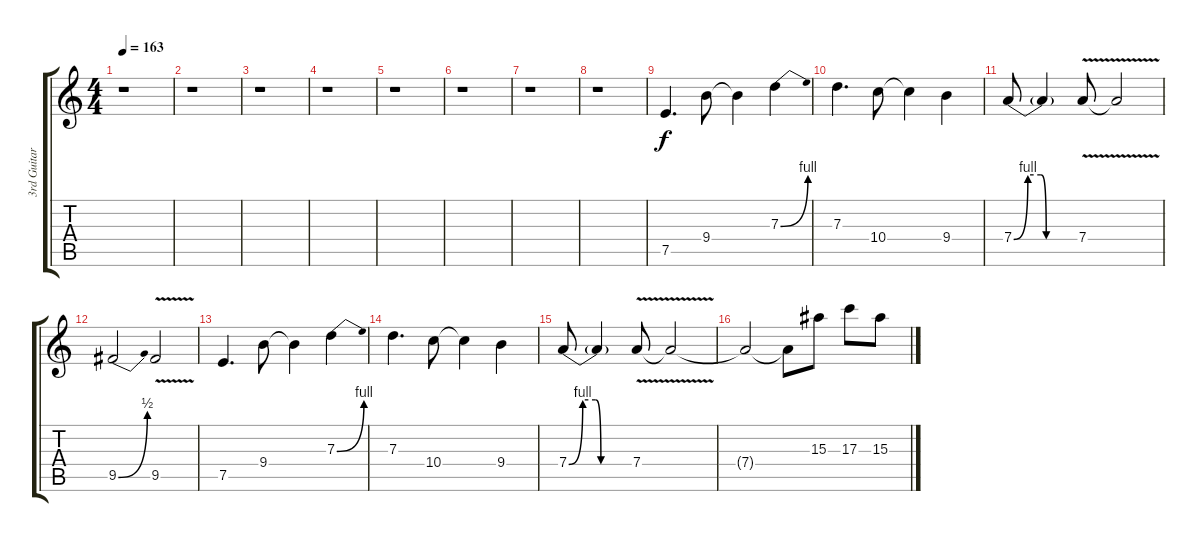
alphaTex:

\track ("3rd Guitar" "3rd Guitar") {instrument distortionguitar}
\staff {score tabs}
\tuning (E4 B3 G3 D3 A2 E2) {hide}
\ts (4 4)
\tempo 163
\clef g2
\ks c
r.1{dy f} |
r.1 |
r.1 |
r.1 |
r.1 |
r.1 |
r.1 |
r.1 |
7.5.4{d} 9.4.8 9.4{t}.4 7.3{be (bend 0 0 60 4)}.4 |
7.3.4{d} 10.4.8 10.4{t}.4 9.4.4 |
7.4{be (custom 0 0 13 4 25 4 30 0 60 0)}.8 7.4{t}.4 7.4{v}.8 7.4{t}.2 |
9.5{be (bend 0 0 60 2)}.2 9.5{v}.2 |
7.5.4{d} 9.4.8 9.4{t}.4 7.3{be (bend 0 0 60 4)}.4 |
7.3.4{d} 10.4.8 10.4{t}.4 9.4.4 |
7.4{be (custom 0 0 13 4 25 4 30 0 60 0)}.8 7.4{t}.4 7.4{v}.8 7.4{t}.2 |
7.4{t}.2 7.4{t}.8 15.3.8 17.3.8 15.3.8
